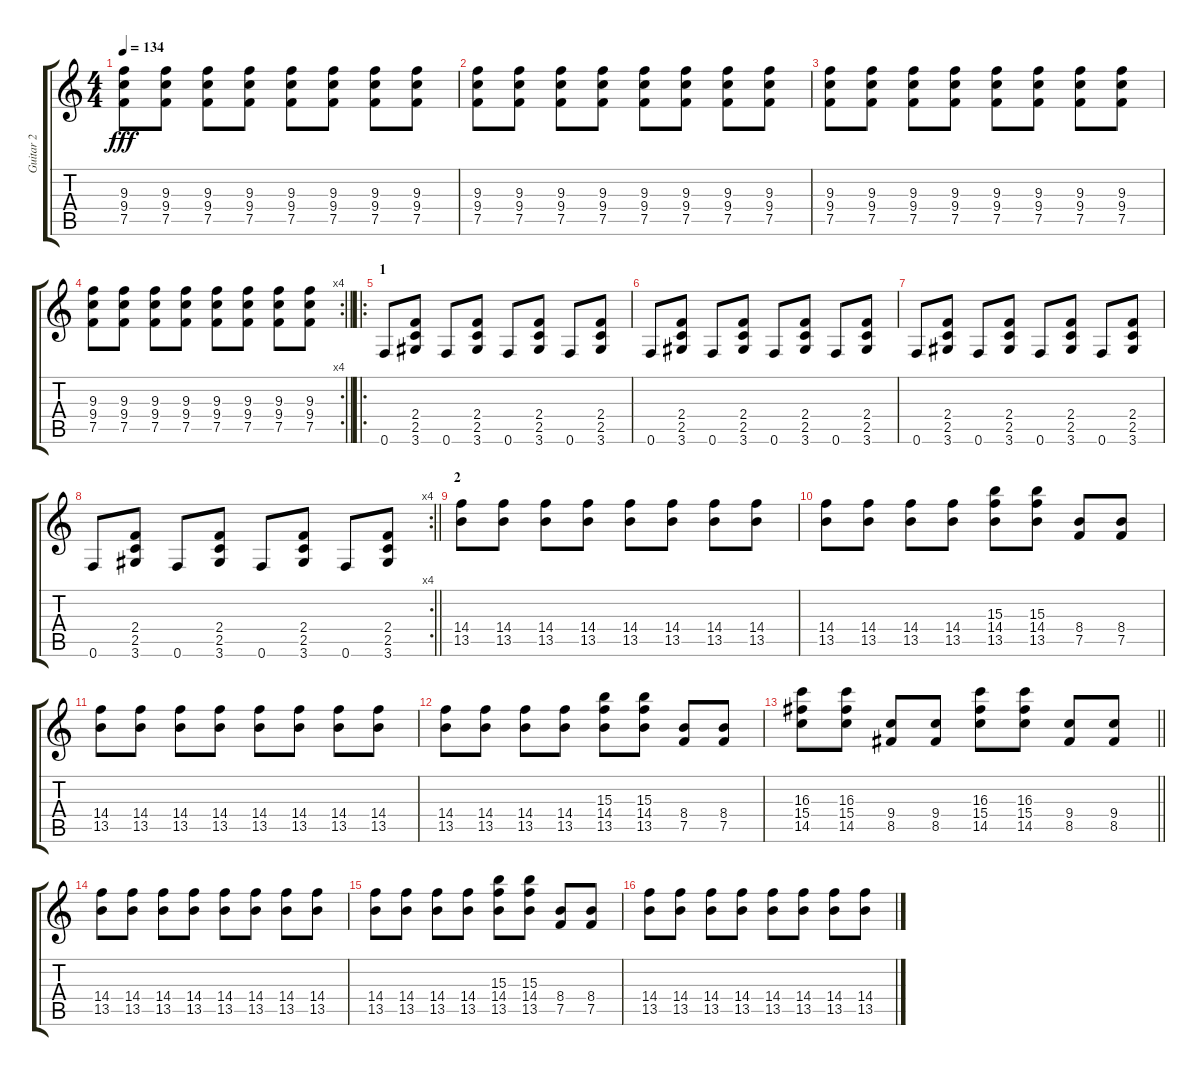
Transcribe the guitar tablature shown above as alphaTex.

\track ("Guitar 2" "Guitar 2") {instrument overdrivenguitar}
\staff {score tabs}
\tuning (F4 C4 Ab3 Eb3 Bb2 F2) {hide}
\ts (4 4)
\tempo 134
\clef g2
\ks c
(9.3 9.4 7.5).8{dy fff} (9.3 9.4 7.5).8 (9.3 9.4 7.5).8 (9.3 9.4 7.5).8 (9.3 9.4 7.5).8 (9.3 9.4 7.5).8 (9.3 9.4 7.5).8 (9.3 9.4 7.5).8 |
(9.3 9.4 7.5).8 (9.3 9.4 7.5).8 (9.3 9.4 7.5).8 (9.3 9.4 7.5).8 (9.3 9.4 7.5).8 (9.3 9.4 7.5).8 (9.3 9.4 7.5).8 (9.3 9.4 7.5).8 |
(9.3 9.4 7.5).8 (9.3 9.4 7.5).8 (9.3 9.4 7.5).8 (9.3 9.4 7.5).8 (9.3 9.4 7.5).8 (9.3 9.4 7.5).8 (9.3 9.4 7.5).8 (9.3 9.4 7.5).8 |
\rc 4
\barLineRight lightlight
(9.3 9.4 7.5).8 (9.3 9.4 7.5).8 (9.3 9.4 7.5).8 (9.3 9.4 7.5).8 (9.3 9.4 7.5).8 (9.3 9.4 7.5).8 (9.3 9.4 7.5).8 (9.3 9.4 7.5).8 |
\ro
\section ("" "1")
0.6.8 (2.4 2.5 3.6).8 0.6.8 (2.4 2.5 3.6).8 0.6.8 (2.4 2.5 3.6).8 0.6.8 (2.4 2.5 3.6).8 |
0.6.8 (2.4 2.5 3.6).8 0.6.8 (2.4 2.5 3.6).8 0.6.8 (2.4 2.5 3.6).8 0.6.8 (2.4 2.5 3.6).8 |
0.6.8 (2.4 2.5 3.6).8 0.6.8 (2.4 2.5 3.6).8 0.6.8 (2.4 2.5 3.6).8 0.6.8 (2.4 2.5 3.6).8 |
\rc 4
\barLineRight lightlight
0.6.8 (2.4 2.5 3.6).8 0.6.8 (2.4 2.5 3.6).8 0.6.8 (2.4 2.5 3.6).8 0.6.8 (2.4 2.5 3.6).8 |
\section ("" "2")
(14.4 13.5).8 (14.4 13.5).8 (14.4 13.5).8 (14.4 13.5).8 (14.4 13.5).8 (14.4 13.5).8 (14.4 13.5).8 (14.4 13.5).8 |
(14.4 13.5).8 (14.4 13.5).8 (14.4 13.5).8 (14.4 13.5).8 (15.3 14.4 13.5).8 (15.3 14.4 13.5).8 (8.4 7.5).8 (8.4 7.5).8 |
(14.4 13.5).8 (14.4 13.5).8 (14.4 13.5).8 (14.4 13.5).8 (14.4 13.5).8 (14.4 13.5).8 (14.4 13.5).8 (14.4 13.5).8 |
(14.4 13.5).8 (14.4 13.5).8 (14.4 13.5).8 (14.4 13.5).8 (15.3 14.4 13.5).8 (15.3 14.4 13.5).8 (8.4 7.5).8 (8.4 7.5).8 |
\barLineRight lightlight
(16.3 15.4 14.5).8 (16.3 15.4 14.5).8 (9.4 8.5).8 (9.4 8.5).8 (16.3 15.4 14.5).8 (16.3 15.4 14.5).8 (9.4 8.5).8 (9.4 8.5).8 |
\section ("" "")
(14.4 13.5).8 (14.4 13.5).8 (14.4 13.5).8 (14.4 13.5).8 (14.4 13.5).8 (14.4 13.5).8 (14.4 13.5).8 (14.4 13.5).8 |
(14.4 13.5).8 (14.4 13.5).8 (14.4 13.5).8 (14.4 13.5).8 (15.3 14.4 13.5).8 (15.3 14.4 13.5).8 (8.4 7.5).8 (8.4 7.5).8 |
(14.4 13.5).8 (14.4 13.5).8 (14.4 13.5).8 (14.4 13.5).8 (14.4 13.5).8 (14.4 13.5).8 (14.4 13.5).8 (14.4 13.5).8
